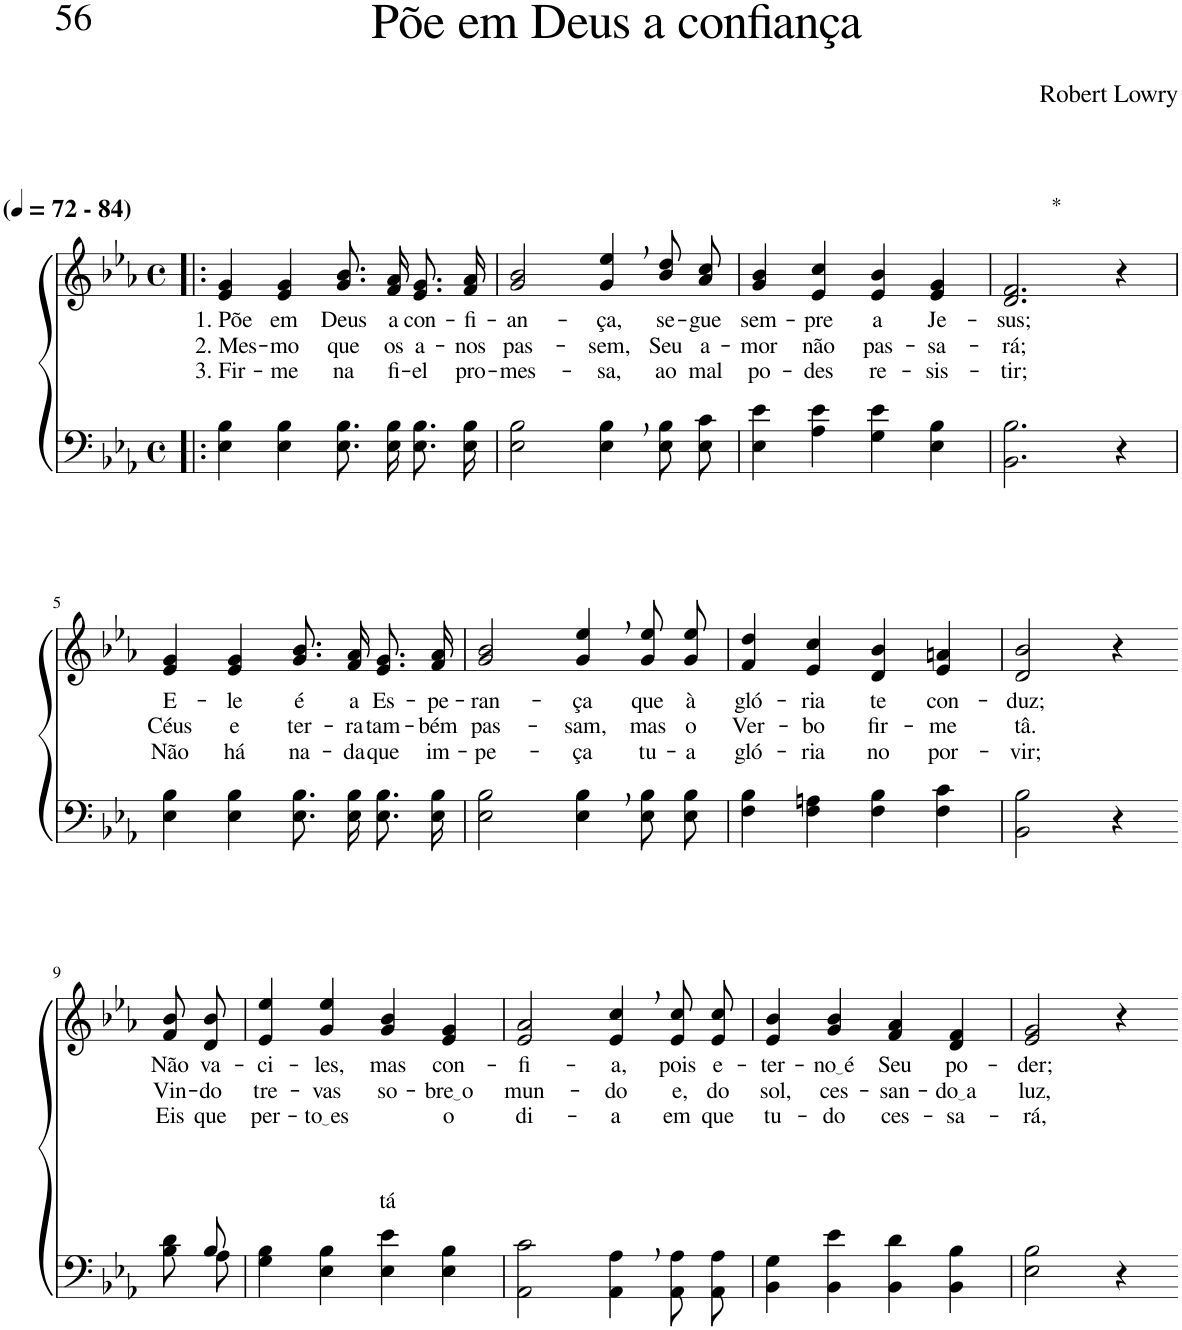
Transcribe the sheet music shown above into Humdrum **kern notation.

**kern	**kern	**text	**text	**text
*part2	*part1	*part1	*part1	*part1
*staff2	*staff1	*staff1	*staff1	*staff1
*I"Parte III e IV	*I"Parte I e II	*	*	*
*clefF4	*clefG2	*	*	*
*k[b-e-a-]	*k[b-e-a-]	*	*	*
*M4/4	*M4/4	*	*	*
*met(c)	*met(c)	*	*	*
*MM72	*MM72	*	*	*
=1!|:	=1!|:	=1!|:	=1!|:	=1!|:
!	!LO:TX:a:B:t=(	!	!	!
!	!LO:TX:a:B:t=- 84)	!	!	!
!	!	!LO:LY:b	!LO:LY:b	!LO:LY:b
4E-\ 4B-\	4e-/ 4g/	1. Põe	2. Mes-	3. Fir-
!	!	!LO:LY:b	!LO:LY:b	!LO:LY:b
4E-\ 4B-\	4e-/ 4g/	em	-mo	-me
!	!	!LO:LY:b	!LO:LY:b	!LO:LY:b
8.E-\ 8.B-\L	8.g/ 8.b-/L	Deus	que	na
!	!	!LO:LY:b	!LO:LY:b	!LO:LY:b
16E-\ 16B-\Jk	16f/ 16a-/Jk	a	os	fi-
!	!	!LO:LY:b	!LO:LY:b	!LO:LY:b
8.E-\ 8.B-\L	8.e-/ 8.g/L	con-	a-	-el
!	!	!LO:LY:b	!LO:LY:b	!LO:LY:b
16E-\ 16B-\Jk	16f/ 16a-/Jk	-fi-	-nos	pro-
=2	=2	=2	=2	=2
!	!	!LO:LY:b	!LO:LY:b	!LO:LY:b
2E-\ 2B-\	2g/ 2b-/	-an-	pas-	-mes-
!	!	!LO:LY:b	!LO:LY:b	!LO:LY:b
4E-\, 4B-\,	4g/, 4ee-/,	-ça,	-sem,	-sa,
!	!	!LO:LY:b	!LO:LY:b	!LO:LY:b
8E-\ 8B-\L	8b-\ 8dd\L	se-	Seu	ao
!	!	!LO:LY:b	!LO:LY:b	!LO:LY:b
8E-\ 8c\J	8a-\ 8cc\J	-gue	a-	mal
=3	=3	=3	=3	=3
!	!	!LO:LY:b	!LO:LY:b	!LO:LY:b
4E-\ 4e-\	4g/ 4b-/	sem-	-mor	po-
!	!	!LO:LY:b	!LO:LY:b	!LO:LY:b
4A-\ 4e-\	4e-/ 4cc/	-pre	não	-des
!	!	!LO:LY:b	!LO:LY:b	!LO:LY:b
4G\ 4e-\	4e-/ 4b-/	a	pas-	re-
!	!	!LO:LY:b	!LO:LY:b	!LO:LY:b
4E-\ 4B-\	4e-/ 4g/	Je-	-sa-	-sis-
=4	=4	=4	=4	=4
!	!LO:TX:a:t=*	!	!	!
!	!	!LO:LY:b	!LO:LY:b	!LO:LY:b
2.BB-\ 2.B-\	2.d/ 2.f/	-sus;	-rá;	-tir;
4r	4r	.	.	.
!!LO:LB:g=z
=5	=5	=5	=5	=5
!	!	!LO:LY:b	!LO:LY:b	!LO:LY:b
4E-\ 4B-\	4e-/ 4g/	E-	Céus	Não
!	!	!LO:LY:b	!LO:LY:b	!LO:LY:b
4E-\ 4B-\	4e-/ 4g/	-le	e	há
!	!	!LO:LY:b	!LO:LY:b	!LO:LY:b
8.E-\ 8.B-\L	8.g/ 8.b-/L	é	ter-	na-
!	!	!LO:LY:b	!LO:LY:b	!LO:LY:b
16E-\ 16B-\Jk	16f/ 16a-/Jk	a	-ra	-da
!	!	!LO:LY:b	!LO:LY:b	!LO:LY:b
8.E-\ 8.B-\L	8.e-/ 8.g/L	Es-	tam-	que
!	!	!LO:LY:b	!LO:LY:b	!LO:LY:b
16E-\ 16B-\Jk	16f/ 16a-/Jk	-pe-	-bém	im-
=6	=6	=6	=6	=6
!	!	!LO:LY:b	!LO:LY:b	!LO:LY:b
2E-\ 2B-\	2g/ 2b-/	-ran-	pas-	-pe-
!	!	!LO:LY:b	!LO:LY:b	!LO:LY:b
4E-\, 4B-\,	4g/, 4ee-/,	-ça	-sam,	-ça
!	!	!LO:LY:b	!LO:LY:b	!LO:LY:b
8E-\ 8B-\L	8g\ 8ee-\L	que	mas	tu-
!	!	!LO:LY:b	!LO:LY:b	!LO:LY:b
8E-\ 8B-\J	8g\ 8ee-\J	à	o	-a
=7	=7	=7	=7	=7
!	!	!LO:LY:b	!LO:LY:b	!LO:LY:b
4F\ 4B-\	4f/ 4dd/	gló-	Ver-	gló-
!	!	!LO:LY:b	!LO:LY:b	!LO:LY:b
4F\ 4An\	4e-/ 4cc/	-ria	-bo	-ria
!	!	!LO:LY:b	!LO:LY:b	!LO:LY:b
4F\ 4B-\	4d/ 4b-/	te	fir-	no
!	!	!LO:LY:b	!LO:LY:b	!LO:LY:b
4F\ 4c\	4e-/ 4an/	con-	-me	por-
=8	=8	=8	=8	=8
!	!	!LO:LY:b	!LO:LY:b	!LO:LY:b
2BB-\ 2B-\	2d/ 2b-/	-duz;	tâ.	-vir;
4r	4r	.	.	.
!!LO:LB:g=z
=9-	=9-	=9-	=9-	=9-
*^	*	*	*	*
!	!	!	!LO:LY:b	!LO:LY:b	!LO:LY:b
8B-\ 8d\L	8ryy	8f/ 8b-/L	Não	Vin-	Eis
!	!	!	!LO:LY:b	!LO:LY:b	!LO:LY:b
8A-\J	8B-/	8d/ 8b-/J	va-	-do	que
=10	=10	=10	=10	=10	=10
!	!	!	!LO:LY:b	!LO:LY:b	!LO:LY:b
*v	*v	*	*	*	*
4G\ 4B-\	4e-/ 4ee-/	-ci-	tre-	per-
!	!	!LO:LY:b	!LO:LY:b	!LO:LY:b
4E-\ 4B-\	4g/ 4ee-/	-les,	-vas	to es
!	!	!LO:LY:b	!LO:LY:b	!LO:LY:b
4E-\ 4e-\	4g/ 4b-/	mas	so-	tá
!	!	!LO:LY:b	!LO:LY:b	!LO:LY:b
4E-\ 4B-\	4e-/ 4g/	con-	bre o	o
=11	=11	=11	=11	=11
!	!	!LO:LY:b	!LO:LY:b	!LO:LY:b
2AA-\ 2c\	2e-/ 2a-/	-fi-	mun-	di-
!	!	!LO:LY:b	!LO:LY:b	!LO:LY:b
4AA-\, 4A-\,	4e-/, 4cc/,	-a,	-do	-a
!	!	!LO:LY:b	!LO:LY:b	!LO:LY:b
8AA-\ 8A-\L	8e-/ 8cc/L	pois	e,	em
!	!	!LO:LY:b	!LO:LY:b	!LO:LY:b
8AA-\ 8A-\J	8e-/ 8cc/J	e-	do	que
=12	=12	=12	=12	=12
!	!	!LO:LY:b	!LO:LY:b	!LO:LY:b
4BB-\ 4G\	4e-/ 4b-/	-ter-	sol,	tu-
!	!	!LO:LY:b	!LO:LY:b	!LO:LY:b
4BB-\ 4e-\	4g/ 4b-/	no é	ces-	-do
!	!	!LO:LY:b	!LO:LY:b	!LO:LY:b
4BB-\ 4d\	4f/ 4a-/	Seu	-san-	ces-
!	!	!LO:LY:b	!LO:LY:b	!LO:LY:b
4BB-\ 4B-\	4d/ 4f/	po-	do a	-sa-
=13	=13	=13	=13	=13
!	!	!LO:LY:b	!LO:LY:b	!LO:LY:b
2E-\ 2B-\	2e-/ 2g/	-der;	luz,	-rá,
4r	4r	.	.	.
=-	=-	=-	=-	=-
*-	*-	*-	*-	*-
